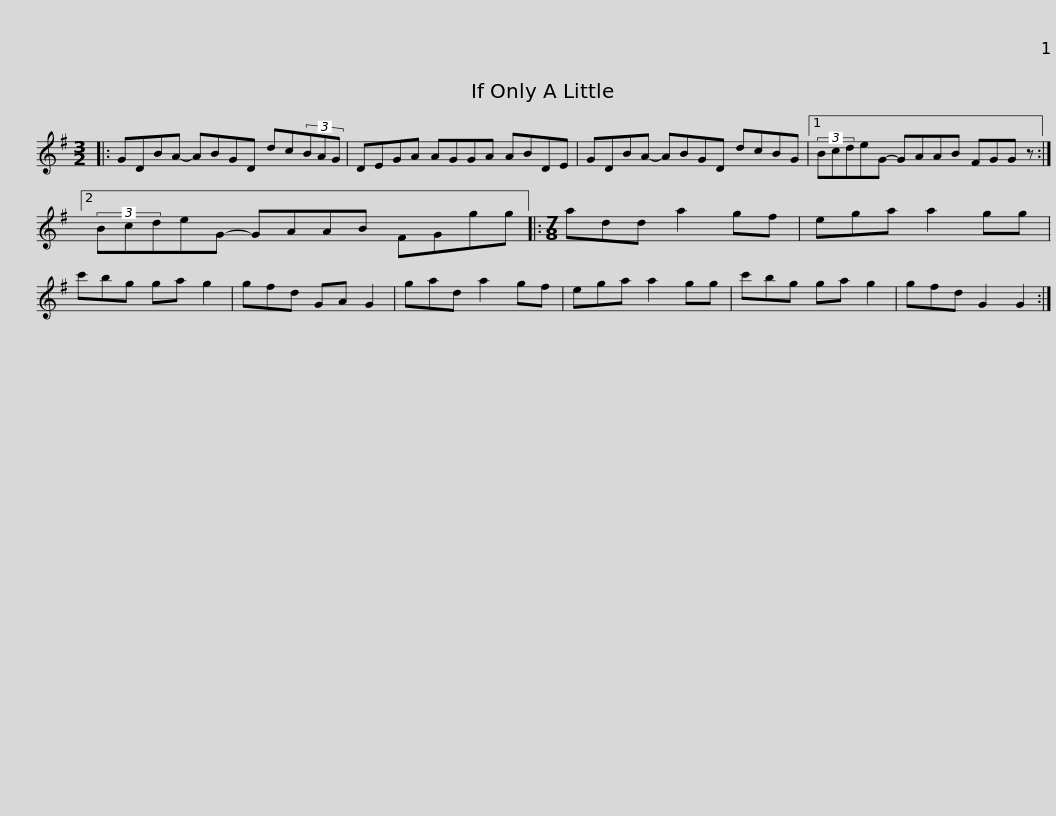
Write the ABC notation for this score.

X:1
L:1/8
M:3/2
I:linebreak $
K:G
V:1 treble
V:1
|: GDBA- ABGD dc(3BAG | DEGA AGGA ABDE | GDBA- ABGD dcBG |1$ (3BcdeG- GAAB FGG z :|2 (3BcdeG- GAAB FGgg |: %5
[M:7/8] add a2 gf | ega a2 gg |$ c'bg ga g2 | gfd GA G2 | gad a2 gf | %10
 ega a2 gg | c'bg ga g2 | gfd G2 G2 :| %13
